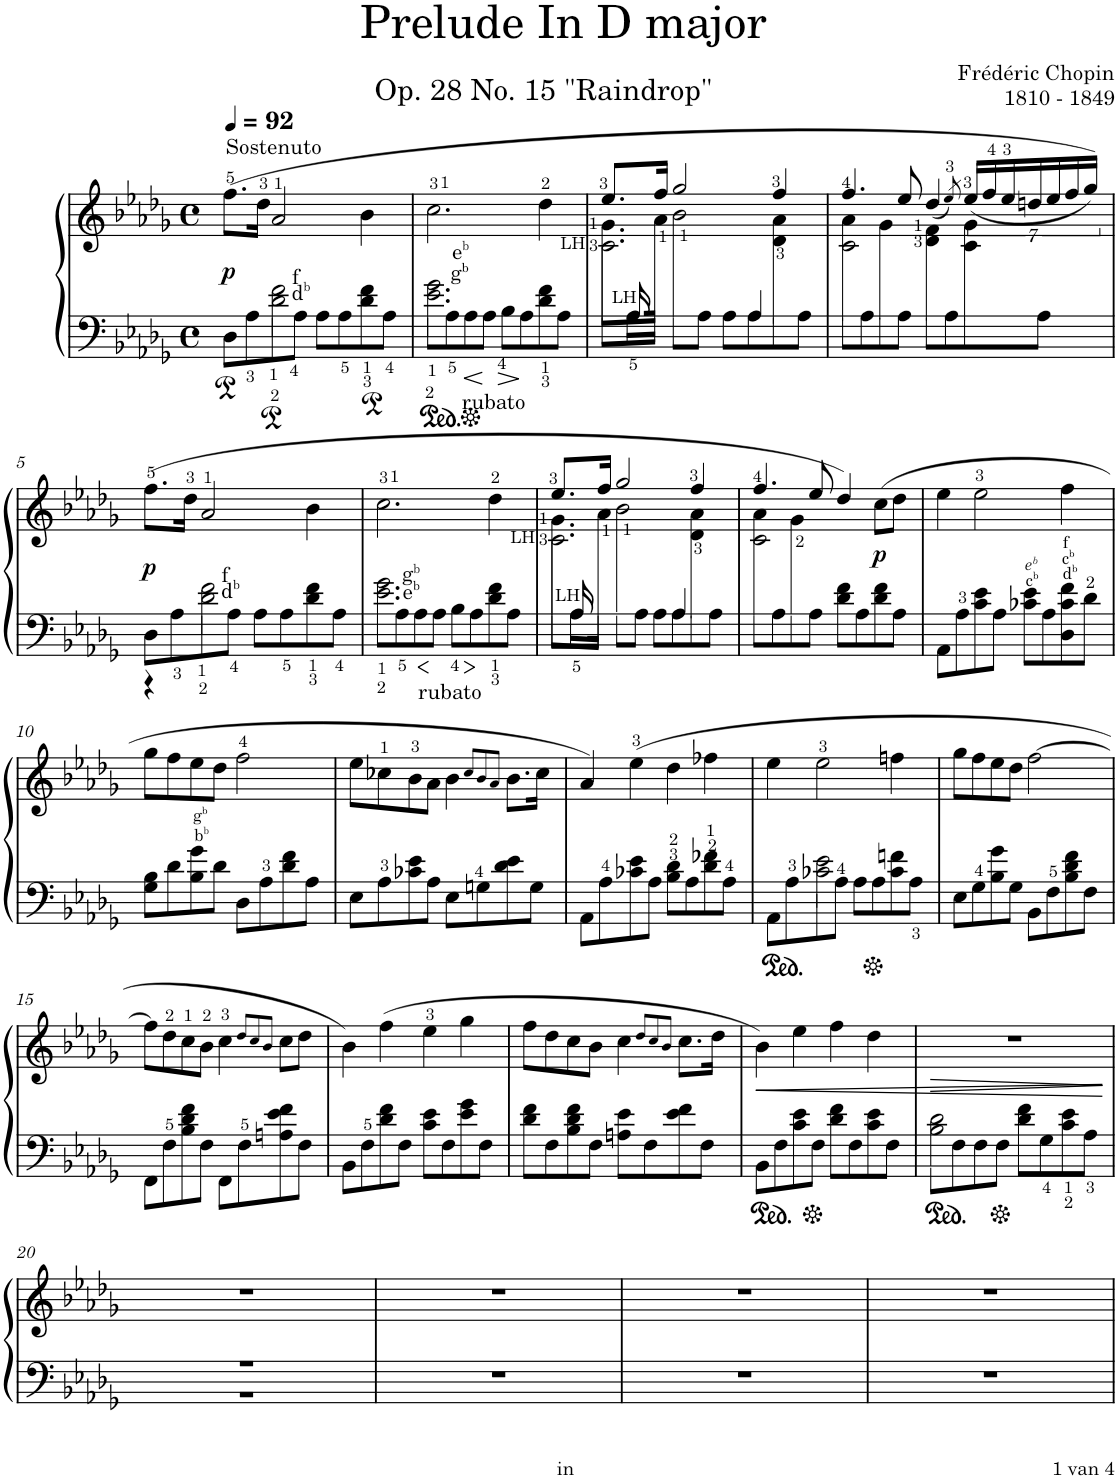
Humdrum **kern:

**kern	**kern	**dynam
*part1	*part1	*part1
*staff2	*staff1	*staff1/2
*I"Piano	*	*
*I'Pno.	*	*
*clefF4	*clefG2	*
*k[b-e-a-d-g-]	*k[b-e-a-d-g-]	*
*M4/4	*M4/4	*
*met(c)	*met(c)	*
*MM92	*MM92	*
=1	=1	=1
*^	*	*
!	!	!LO:TX:a:t=Sostenuto	!
!	!	!	!LO:DY:b
8D-\L	4ryy	(8.ff\L	p
8A-\	.	.	.
.	.	16dd-\Jk	.
!LO:TX:a:t=f	!	!	!
!LO:TX:a:t=d	!	!	!
!LO:TX:a:t=b	!	!	!
8A-\	2d-\ 2f\	2a-/	.
8A-\J	.	.	.
8A-\L	.	.	.
8A-\	.	.	.
8d-\ 8f\	4ryy	4b-\	.
8A-\J	.	.	.
=2	=2	=2	=2
!LO:TX:a:t=g	!	!	!
!LO:TX:a:t=b	!	!	!
!LO:TX:a:t=e	!	!	!
!LO:TX:a:t=b	!	!	!
8A-\L	2.e-\ 2.g-\	2.cc\	.
8A-\	.	.	.
!LO:TX:b:t=rubato	!	!	!
8A-\	.	.	.
8A-\J	.	.	.
8B-\L	.	.	.
8A-\	.	.	.
8d-\ 8f\	4ryy	4dd-\	.
8A-\J	.	.	.
=3	=3	=3	=3
*	*	*^	*
*	*	*	*^	*
!	!	!LO:TX:b:t=LH	!	!	!
8A-\L	8ryy	8.ee-/L	8.g->\L	2.c\	.
!LO:TX:a:t=LH	!	!	!	!	!
16A-\L	16A-/	.	.	.	.
16A-\JJ	4..ryy	16ff/Jk	16a-\Jk	.	.
8A-\L	.	2gg-/	2b-\	.	.
8A-\J	.	.	.	.	.
8A-\L	.	.	.	.	.
8A-\	4A-/	.	.	.	.
8A-\	.	4ff/	4d-\ 4a-\	4ryy	.
8A-\J	8ryy	.	.	.	.
*v	*v	*	*	*	*
=4	=4	=4	=4	=4
8A-\L	4.ff/	4a-\	2c\	.
8A-\	.	.	.	.
8A-\	.	4g-\	.	.
8A-\J	8ee-/	.	.	.
8A-\L	(<4dd-/	4d-\ 4f\	2ryy	.
8A-\	.	.	.	.
.	8qee-/)	.	.	.
8A-\	(<28ee-/LL	4c\ 4g-\	.	.
.	28ff/	.	.	.
.	28ee-/	.	.	.
.	28ddn/	.	.	.
8A-\J	.	.	.	.
.	28ee-/	.	.	.
.	28ff/	.	.	.
.	28gg-/JJ))	.	.	.
*	*v	*v	*v	*
!!LO:LB:g=z
=5	=5	=5
*^	*	*
!	!	!	!LO:DY:b
8D-\L	4r	(8.ff\L	p
8A-\	.	.	.
.	.	16dd-\Jk	.
!LO:TX:a:t=f	!	!	!
!LO:TX:a:t=d	!	!	!
!LO:TX:a:t=b	!	!	!
8A-\	2d-\ 2f\	2a-/	.
8A-\J	.	.	.
8A-\L	.	.	.
8A-\	.	.	.
8d-\ 8f\	4ryy	4b-\	.
8A-\J	.	.	.
=6	=6	=6	=6
!LO:TX:a:t=g	!	!	!
!LO:TX:a:t=b	!	!	!
!LO:TX:a:t=e	!	!	!
!LO:TX:a:t=b	!	!	!
8A-\L	2.e-\ 2.g-\	2.cc\	.
8A-\	.	.	.
!LO:TX:b:t=rubato	!	!	!
8A-\	.	.	.
8A-\J	.	.	.
8B-\L	.	.	.
8A-\	.	.	.
8d-\ 8f\	4ryy	4dd-\	.
8A-\J	.	.	.
=7	=7	=7	=7
*	*	*^	*
*	*	*	*^	*
!	!	!LO:TX:b:t=LH	!	!	!
8A-\L	8ryy	8.ee-/L	8.g->\L	2.c\	.
!LO:TX:a:t=LH	!	!	!	!	!
16A-\L	16A-/	.	.	.	.
16A-\JJ	4..ryy	16ff/Jk	16a-\Jk	.	.
8A-\L	.	2gg-/	2b-\	.	.
8A-\J	.	.	.	.	.
8A-\L	.	.	.	.	.
8A-\	4A-/	.	.	.	.
8A-\	.	4ff/	4d-\ 4a-\	4ryy	.
8A-\J	8ryy	.	.	.	.
*v	*v	*	*	*	*
=8	=8	=8	=8	=8
8A-\L	4.ff/	4a-\	2c\	.
8A-\	.	.	.	.
8A-\	.	4g-\	.	.
8A-\J	8ee-/	.	.	.
8d-\ 8f\L	4dd-/)	2ryy	2ryy	.
8A-\	.	.	.	.
!	!	!	!	!LO:DY:b
8d-\ 8f\	(8cc\L	.	.	p
8A-\J	8dd-\J	.	.	.
*	*v	*v	*v	*
=9	=9	=9
8AA-\L	4ee-\	.
8A->\	.	.
8c\ 8e-\	2ee-\	.
8A-\J	.	.
!LO:TX:a:i:t=e	!	!
!LO:TX:a:t=b	!	!
!LO:TX:a:t=c	!	!
!LO:TX:a:t=b	!	!
8c-X\ 8e-\L	.	.
8A-\	.	.
!LO:TX:a:t=d	!	!
!LO:TX:a:t=b	!	!
!LO:TX:a:t=c	!	!
!LO:TX:a:t=b	!	!
!LO:TX:a:t=f	!	!
8D-\ 8c-\ 8f\	4ff\	.
8d->\J	.	.
!!LO:LB:g=z
=10	=10	=10
8G-\ 8B-\L	8gg-\L	.
8d-\	8ff\	.
!LO:TX:a:t=g	!	!
!LO:TX:a:t=b	!	!
!LO:TX:a:t=b	!	!
!LO:TX:a:t=b	!	!
8B-\ 8g-\	8ee-\	.
8d-\J	8dd-\J	.
8D-\L	2ff\	.
8A->\	.	.
8d-\ 8f\	.	.
8A-\J	.	.
=11	=11	=11
8E-\L	8ee-\L	.
8A->\	8cc-X\	.
8c-X\ 8e-\	8b-\	.
8A-\J	8a-\J	.
8E-\L	4b-\	.
8Gn>\	.	.
.	8qcc-/L	.
.	8qb-/	.
.	8qa-/J	.
8d-\ 8e-\	8.b-\L	.
8G\J	.	.
.	16cc-\Jk	.
=12	=12	=12
8AA-\L	4a-/)	.
8A->\	.	.
8c-X\ 8e-\	(4ee-\	.
8A-\J	.	.
8B-\>> 8d-\>>L	4dd-\	.
8A-\	.	.
8d-\>> 8f-X\>>	4ff-X\	.
8A->\J	.	.
=13	=13	=13
*^	*	*
8AA-\L	4ryy	4ee-\	.
8A->\	.	.	.
8F\	2c-X\ 2e-\	2ee-\	.
8A-\J	.	.	.
8A-\L	.	.	.
8A-\	.	.	.
8c-\ 8fn\	4ryy	4ffn\	.
8A-\J	.	.	.
*v	*v	*	*
=14	=14	=14
8E-\L	8gg-\L	.
8G->\	8ff\	.
8B-\ 8g-\	8ee-\	.
8G-\J	8dd-\J	.
8BB-\L	[2ff\	.
8F>\	.	.
8B-\ 8d-\ 8f\	.	.
8F\J	.	.
!!LO:LB:g=z
=15	=15	=15
8FF\L	8ff\L]	.
8F>\	8dd-\	.
8B-\ 8d-\ 8f\	8cc\	.
8F\J	8b-\J	.
8FF\L	4cc\	.
8F>\	.	.
.	8qdd-/L	.
.	8qcc/	.
.	8qb-/J	.
8An\ 8e-\ 8f\	8cc\L	.
8F\J	8dd-\J	.
=16	=16	=16
8BB-\L	4b-\)	.
8F>\	.	.
8d-\ 8f\	(4ff\	.
8F\J	.	.
8c\ 8e-\L	4ee-\	.
8F\	.	.
8e-\ 8g-\	4gg-\	.
8F\J	.	.
=17	=17	=17
8d-\ 8f\L	8ff\L	.
8F\	8dd-\	.
8B-\ 8d-\ 8f\	8cc\	.
8F\J	8b-\J	.
8An\ 8e-\L	4cc\	.
8F\	.	.
.	8qdd-/L	.
.	8qcc/	.
.	8qb-/J	.
8e-\ 8f\	8.cc\L	.
8F\J	.	.
.	16dd-\Jk	.
=18	=18	=18
!	!	!LO:HP:b
8BB-\L	4b-\)	<
8F\	.	.
8c\ 8e-\	4ee-\	.
8F\J	.	.
8d-\ 8f\L	4ff\	.
8F\	.	.
8c\ 8e-\	4dd-\	.
8F\J	.	.
=19	=19	=19
*^	*	*
!	!	!	!LO:HP:b
8BB-\L	2B-\ 2d-\	1r	>
8F\	.	.	.
8F\	.	.	.
8F\J	.	.	.
8d-\ 8f\L	2ryy	.	.
8G-\	.	.	.
8c\ 8e-\	.	.	.
8A-\J	.	.	.
*v	*v	*	*
.	.	[ ]
!!LO:LB:g=z
=20	=20	=20
*^	*	*
1r	1r	1r	.
*v	*v	*	*
=21	=21	=21
1r	1r	.
=22	=22	=22
1r	1r	.
=23	=23	=23
1r	1r	.
=	=	=
*-	*-	*-
